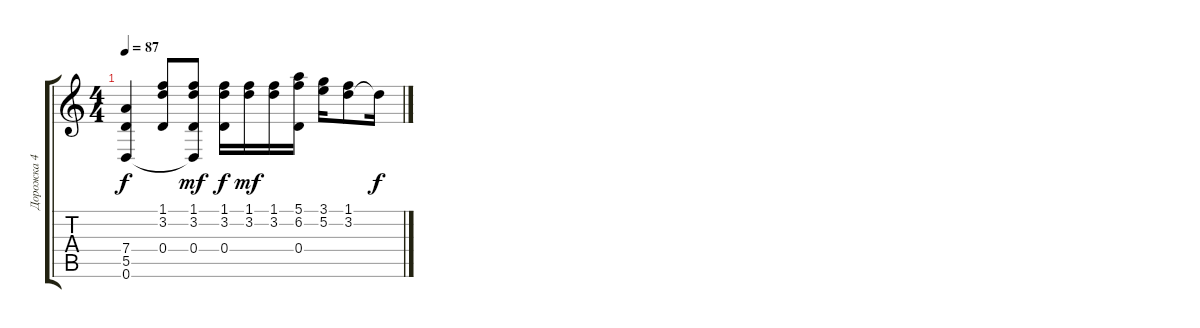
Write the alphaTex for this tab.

\track ("Дорожка 4" "Дорожка 4") {instrument distortionguitar}
\staff {score tabs}
\tuning (E4 B3 G3 D3 A2 D2) {hide}
\ts (4 4)
\tempo 87
\clef g2
\ks c
(7.4 5.5 0.6).4{dy f} (1.1 3.2 0.4).8 (1.1 3.2 0.4 0.6{t}).8{dy mf} (1.1 3.2 0.4).16{dy f} (1.1 3.2).16{dy mf} (1.1 3.2).16 (5.1 6.2 0.4).16 (3.1 5.2).16 (1.1 3.2).8 3.2{t}.16{dy f}
